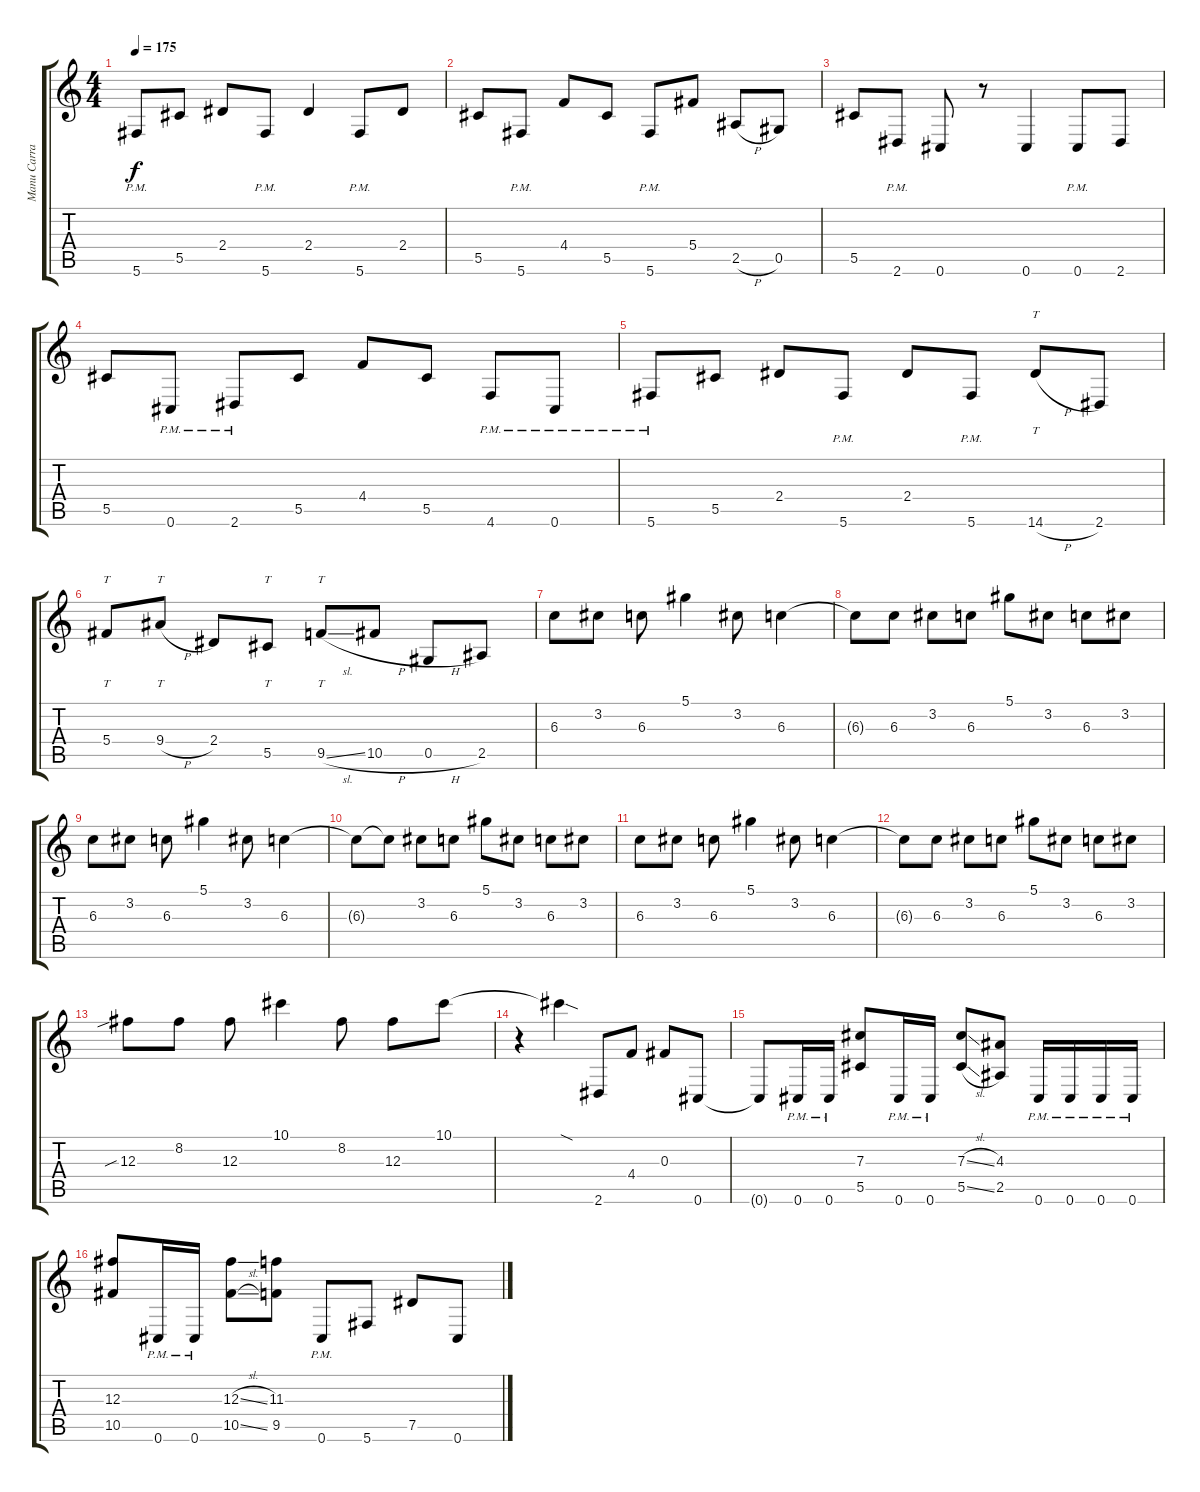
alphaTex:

\track ("Manu Carrasco" "Manu Carra") {instrument distortionguitar}
\staff {score tabs}
\tuning (Eb4 Bb3 Gb3 Db3 Ab2 Db2) {hide}
\ts (4 4)
\tempo 175
\clef g2
\ks c
5.6{pm}.8{dy f} 5.5.8 2.4.8 5.6{pm}.8 2.4.4 5.6{pm}.8 2.4.8 |
5.5.8 5.6{pm}.8 4.4.8 5.5.8 5.6{pm}.8 5.4.8 2.5{h}.8 0.5.8 |
5.5.8 2.6{pm}.8 0.6.8 r.8 0.6.4 0.6{pm}.8 2.6.8 |
5.5.8 0.6{pm}.8 2.6{pm}.8 5.5.8 4.4.8 5.5.8 4.6{pm}.8 0.6{pm}.8 |
5.6{pm}.8 5.5.8 2.4.8 5.6{pm}.8 2.4.8 5.6{pm}.8 14.6{h}.8{tt} 2.6.8 |
5.4.8{tt} 9.4{h}.8{tt} 2.4.8 5.5.8{tt} 9.5{sl}.8{tt} 10.5{h}.8 0.5{h}.8 2.5.8 |
6.3.8 3.2.8 6.3.8 5.1.4 3.2.8 6.3.4 |
6.3{t}.8 6.3.8 3.2.8 6.3.8 5.1.8 3.2.8 6.3.8 3.2.8 |
6.3.8 3.2.8 6.3.8 5.1.4 3.2.8 6.3.4 |
6.3{t}.8 6.3{t}.8 3.2.8 6.3.8 5.1.8 3.2.8 6.3.8 3.2.8 |
6.3.8 3.2.8 6.3.8 5.1.4 3.2.8 6.3.4 |
6.3{t}.8 6.3.8 3.2.8 6.3.8 5.1.8 3.2.8 6.3.8 3.2.8 |
12.3{sib}.8 8.2.8 12.3.8 10.1.4 8.2.8 12.3.8 10.1.8 |
r.4 10.1{sod t}.4 2.6.8 4.4.8 0.3.8 0.6.8 |
0.6{t}.8 0.6{pm}.16 0.6{pm}.16 (7.3 5.5).8 0.6{pm}.16 0.6{pm}.16 (7.3{sl} 5.5{sl}).8 (4.3 2.5).8 0.6{pm}.16 0.6{pm}.16 0.6{pm}.16 0.6{pm}.16 |
(12.3 10.5).8 0.6{pm}.16 0.6{pm}.16 (12.3{sl} 10.5{sl}).8 (11.3 9.5).8 0.6{pm}.8 5.6.8 7.5.8 0.6.8
